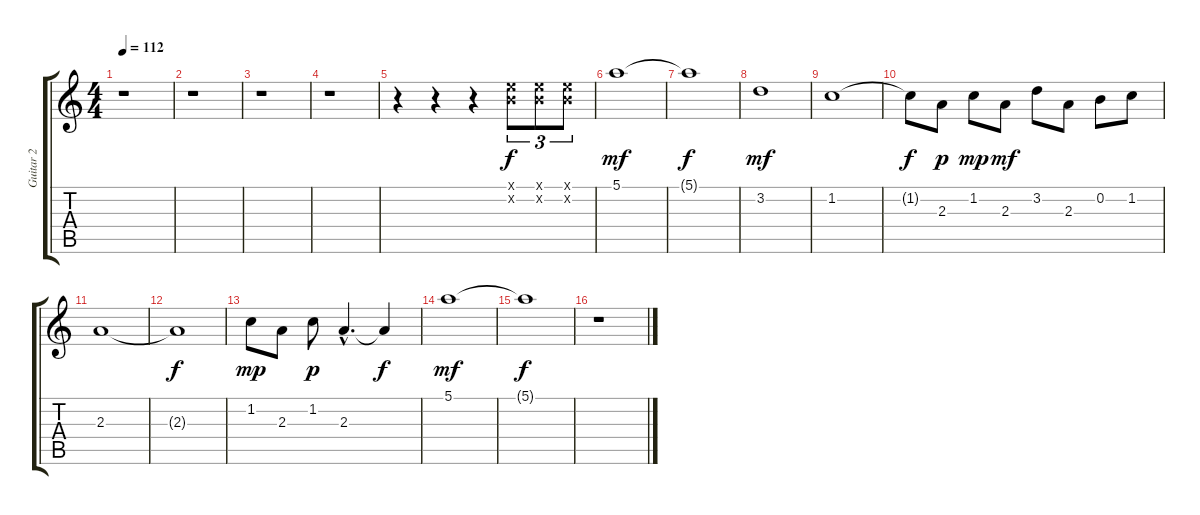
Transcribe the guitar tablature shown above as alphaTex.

\track ("Guitar 2" "Guitar 2") {instrument distortionguitar}
\staff {score tabs}
\tuning (E4 B3 G3 D3 A2 E2) {hide}
\ts (4 4)
\tempo 112
\clef g2
\ks c
r.1{dy f instrument distortionguitar} |
r.1 |
r.1 |
r.1 |
r.4 r.4 r.4 (0.1{x} 0.2{x}).8{tu (3 2)} (0.1{x} 0.2{x}).8{tu (3 2)} (0.1{x} 0.2{x}).8{tu (3 2)} |
5.1.1{dy mf} |
5.1{t}.1{dy f} |
3.2.1{dy mf} |
1.2.1 |
1.2{t}.8{dy f} 2.3.8{dy p} 1.2.8{dy mp} 2.3.8{dy mf} 3.2.8 2.3.8 0.2.8 1.2.8 |
2.3.1 |
2.3{t}.1{dy f} |
1.2.8{dy mp} 2.3.8 1.2.8{dy p} 2.3{hac}.4{d} 2.3{t}.4{dy f} |
5.1.1{dy mf} |
5.1{t}.1{dy f} |
r.1
